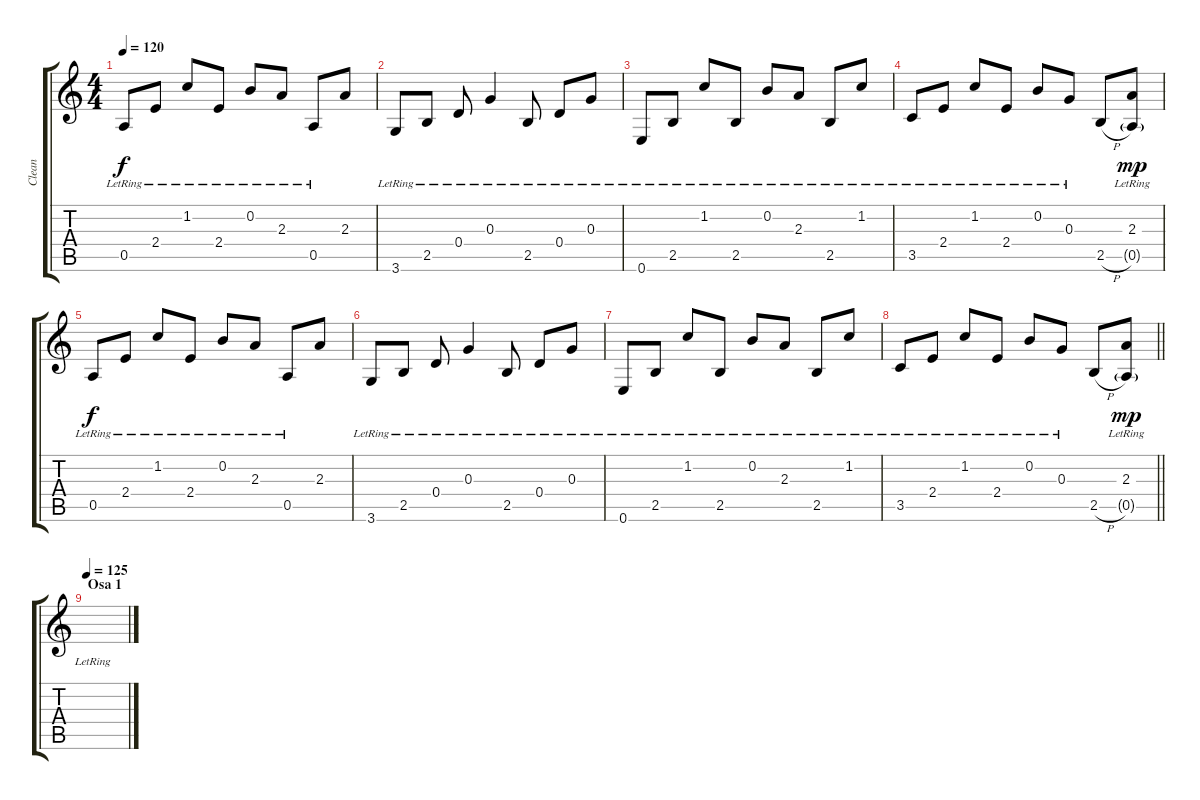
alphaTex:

\track ("Clean" "Clean") {instrument electricguitarclean}
\staff {score tabs}
\tuning (E4 B3 G3 D3 A2 E2) {hide}
\ts (4 4)
\tempo 120
\clef g2
\ks c
0.5{lr}.8{dy f} 2.4{lr}.8 1.2{lr}.8 2.4{lr}.8 0.2{lr}.8 2.3{lr}.8 0.5{lr}.8 2.3.8 |
3.6{lr}.8 2.5{lr}.8 0.4{lr}.8 0.3{lr}.4 2.5{lr}.8 0.4{lr}.8 0.3{lr}.8 |
0.6{lr}.8 2.5{lr}.8 1.2{lr}.8 2.5{lr}.8 0.2{lr}.8 2.3{lr}.8 2.5{lr}.8 1.2{lr}.8 |
3.5{lr}.8 2.4{lr}.8 1.2{lr}.8 2.4{lr}.8 0.2{lr}.8 0.3{lr}.8 2.5{h}.8 (2.3{lr} 0.5{g}).8{dy mp} |
0.5{lr}.8{dy f} 2.4{lr}.8 1.2{lr}.8 2.4{lr}.8 0.2{lr}.8 2.3{lr}.8 0.5{lr}.8 2.3.8 |
3.6{lr}.8 2.5{lr}.8 0.4{lr}.8 0.3{lr}.4 2.5{lr}.8 0.4{lr}.8 0.3{lr}.8 |
0.6{lr}.8 2.5{lr}.8 1.2{lr}.8 2.5{lr}.8 0.2{lr}.8 2.3{lr}.8 2.5{lr}.8 1.2{lr}.8 |
\barLineRight lightlight
3.5{lr}.8 2.4{lr}.8 1.2{lr}.8 2.4{lr}.8 0.2{lr}.8 0.3{lr}.8 2.5{h}.8 (2.3{lr} 0.5{g}).8{dy mp} |
\section ("" "Osa 1")
\tempo 125
